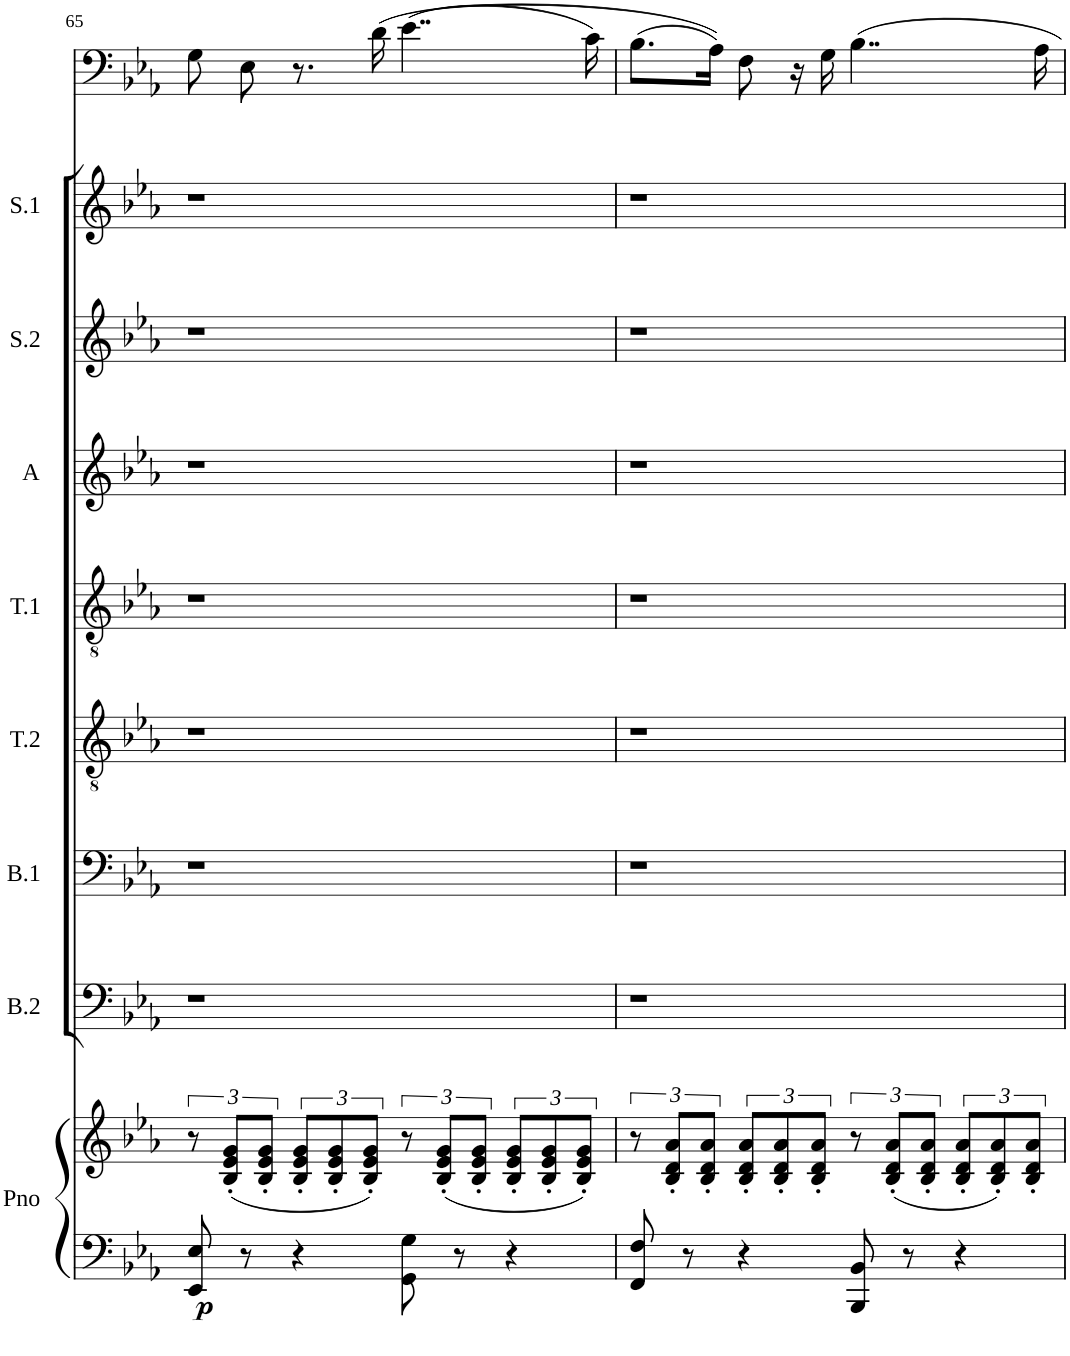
**kern	**kern	**dynam	**kern	**kern	**kern	**kern	**kern	**kern	**kern	**kern
*part9	*part9	*part9	*part8	*part7	*part6	*part5	*part4	*part3	*part2	*part1
*staff10	*staff9	*staff9/10	*staff8	*staff7	*staff6	*staff5	*staff4	*staff3	*staff2	*staff1
*I"Piano	*	*	*I"Basse 2	*I"Basse 1	*I"Tenor 2	*I"Tenor 1	*I"Alto	*I"Soprano 2	*I"Soprano 1	*I"Voice
*I'Pno	*	*	*I'B.2	*I'B.1	*I'T.2	*I'T.1	*I'A	*I'S.2	*I'S.1	*
!!LO:PB:g=z
*clefF4	*clefG2	*	*clefF4	*clefF4	*clefGv2	*clefGv2	*clefG2	*clefG2	*clefG2	*clefF4
*	*	*	*	*	*	*	*	*	*	*Trd12c21
*k[b-e-a-]	*k[b-e-a-]	*	*k[b-e-a-]	*k[b-e-a-]	*k[b-e-a-]	*k[b-e-a-]	*k[b-e-a-]	*k[b-e-a-]	*k[b-e-a-]	*k[b-e-a-]
*E-:	*E-:	*	*E-:	*E-:	*E-:	*E-:	*E-:	*E-:	*E-:	*E-:
*M4/4	*M4/4	*	*M4/4	*M4/4	*M4/4	*M4/4	*M4/4	*M4/4	*M4/4	*M4/4
*met(c)	*met(c)	*	*met(c)	*met(c)	*met(c)	*met(c)	*met(c)	*met(c)	*met(c)	*met(c)
=65	=65	=65	=65	=65	=65	=65	=65	=65	=65	=65
!	!	!LO:DY:b=2	!	!	!	!	!	!	!	!
8EE-/ 8E-/	12r	p	1r	1r	1r	1r	1r	1r	1r	8G\
.	(12B-/' 12e-/' 12g/'L	.	.	.	.	.	.	.	.	.
8r	.	.	.	.	.	.	.	.	.	8E-\
.	12B-/' 12e-/' 12g/'J	.	.	.	.	.	.	.	.	.
4r	12B-/' 12e-/' 12g/'L	.	.	.	.	.	.	.	.	8.r
.	12B-/' 12e-/' 12g/'	.	.	.	.	.	.	.	.	.
.	12B-/' 12e-/' 12g/'J)	.	.	.	.	.	.	.	.	.
.	.	.	.	.	.	.	.	.	.	(16d\
8GG\ 8G\	12r	.	.	.	.	.	.	.	.	(4..e-\
.	(12B-/' 12e-/' 12g/'L	.	.	.	.	.	.	.	.	.
8r	.	.	.	.	.	.	.	.	.	.
.	12B-/' 12e-/' 12g/'J	.	.	.	.	.	.	.	.	.
4r	12B-/' 12e-/' 12g/'L	.	.	.	.	.	.	.	.	.
.	12B-/' 12e-/' 12g/'	.	.	.	.	.	.	.	.	.
.	12B-/' 12e-/' 12g/'J)	.	.	.	.	.	.	.	.	.
.	.	.	.	.	.	.	.	.	.	16c\)
=66	=66	=66	=66	=66	=66	=66	=66	=66	=66	=66
8FF/ 8F/	12r	.	1r	1r	1r	1r	1r	1r	1r	(8.B-\L
.	12B-/' 12d/' 12a-/'L	.	.	.	.	.	.	.	.	.
8r	.	.	.	.	.	.	.	.	.	.
.	12B-/' 12d/' 12a-/'J	.	.	.	.	.	.	.	.	.
.	.	.	.	.	.	.	.	.	.	16A-\Jk))
4r	12B-/' 12d/' 12a-/'L	.	.	.	.	.	.	.	.	8F\
.	12B-/' 12d/' 12a-/'	.	.	.	.	.	.	.	.	.
.	.	.	.	.	.	.	.	.	.	16r
.	12B-/' 12d/' 12a-/'J	.	.	.	.	.	.	.	.	.
.	.	.	.	.	.	.	.	.	.	16G\
8BBB-/ 8BB-/	12r	.	.	.	.	.	.	.	.	4..B-\
.	(12B-/' 12d/' 12a-/'L	.	.	.	.	.	.	.	.	.
8r	.	.	.	.	.	.	.	.	.	.
.	12B-/' 12d/' 12a-/'J	.	.	.	.	.	.	.	.	.
4r	12B-/' 12d/' 12a-/'L	.	.	.	.	.	.	.	.	.
.	12B-/' 12d/' 12a-/')	.	.	.	.	.	.	.	.	.
.	12B-/' 12d/' 12a-/'J	.	.	.	.	.	.	.	.	.
.	.	.	.	.	.	.	.	.	.	16A-\
=	=	=	=	=	=	=	=	=	=	=
*-	*-	*-	*-	*-	*-	*-	*-	*-	*-	*-
